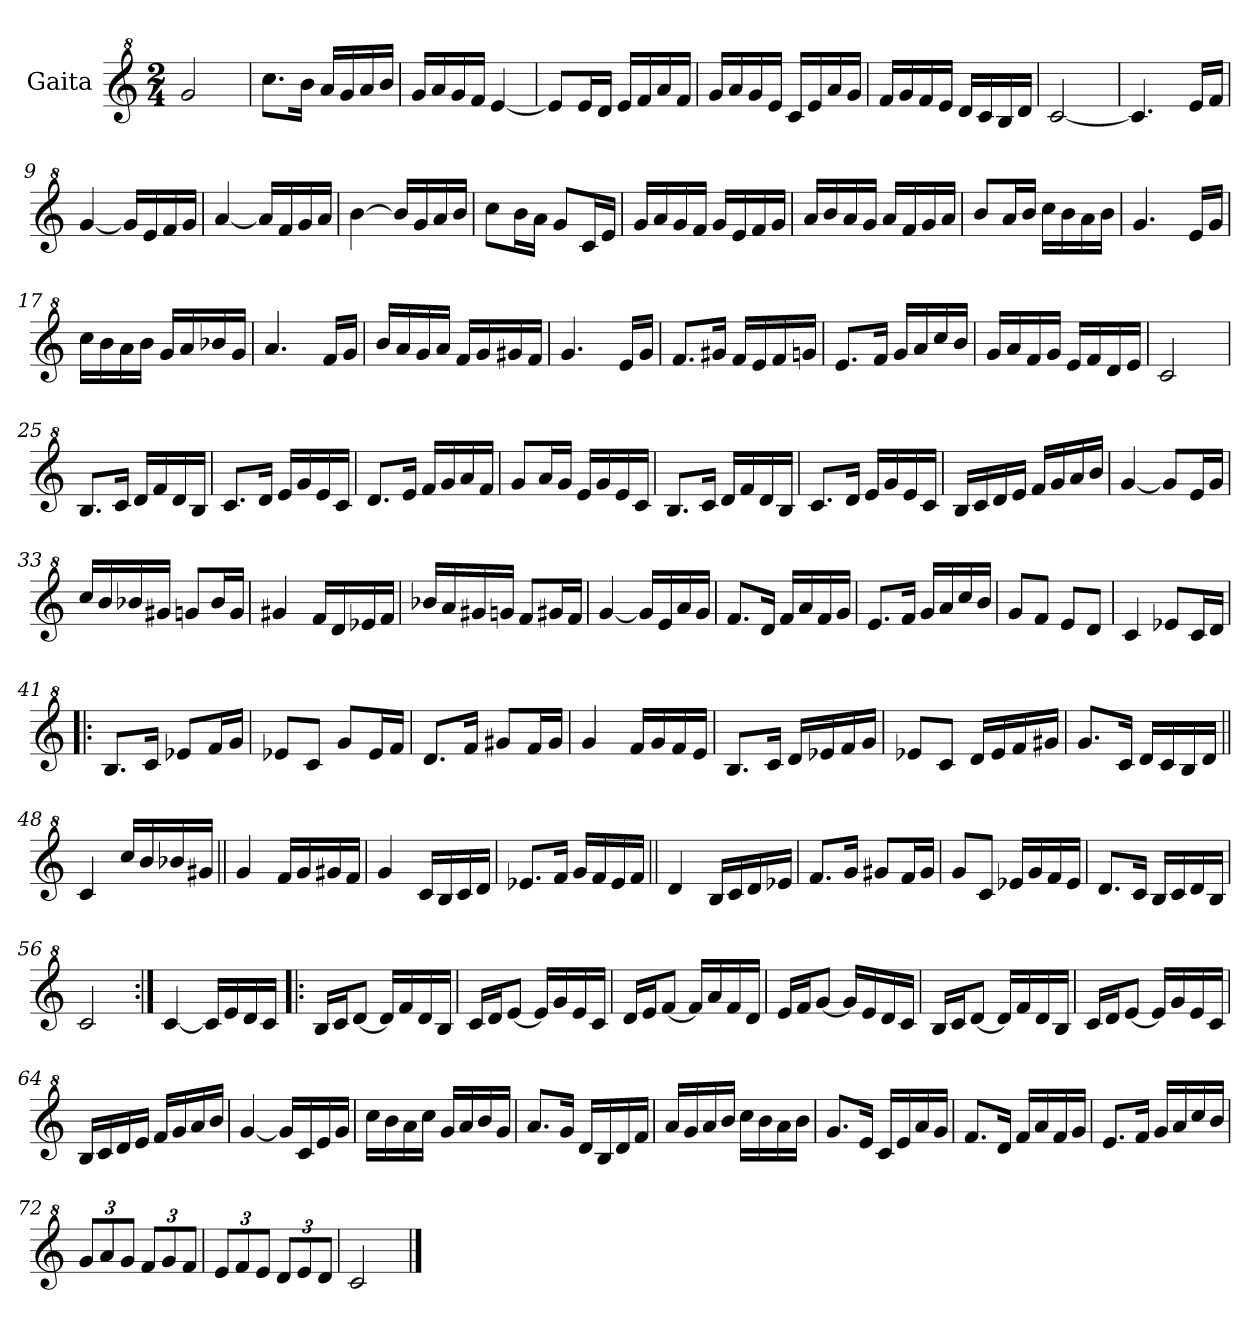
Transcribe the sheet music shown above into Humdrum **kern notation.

**kern
*part1
*staff1
*I"Gaita
*clefG^2
*k[]
*M2/4
*MM88
=1
2gg/
=2
8.ccc\L
16bb\Jk
16aa/LL
16gg/
16aa/
16bb/JJ
=3
16gg/LL
16aa/
16gg/
16ff/JJ
[4ee/
=4
8ee/L]
16ee/L
16dd/JJ
16ee/LL
16ff/
16aa/
16ff/JJ
=5
16gg/LL
16aa/
16gg/
16ee/JJ
16cc/LL
16ee/
16aa/
16gg/JJ
=6
16ff/LL
16gg/
16ff/
16ee/JJ
16dd/LL
16cc/
16b/
16dd/JJ
=7
[2cc/
=8
4.cc/]
16ee/LL
16ff/JJ
!!LO:LB:g=z
=9
[4gg/
16gg/LL]
16ee/
16ff/
16gg/JJ
=10
[4aa/
16aa/LL]
16ff/
16gg/
16aa/JJ
=11
[4bb\
16bb/LL]
16gg/
16aa/
16bb/JJ
=12
8ccc\L
16bb\L
16aa\JJ
8gg/L
16cc/L
16ee/JJ
=13
16gg/LL
16aa/
16gg/
16ff/JJ
16gg/LL
16ee/
16ff/
16gg/JJ
=14
16aa/LL
16bb/
16aa/
16gg/JJ
16aa/LL
16ff/
16gg/
16aa/JJ
=15
8bb/L
16aa/L
16bb/JJ
16ccc\LL
16bb\
16aa\
16bb\JJ
!!LO:LB:g=z
=16
4.gg/
16ee/LL
16gg/JJ
=17
16ccc\LL
16bb\
16aa\
16bb\JJ
16gg/LL
16aa/
16bb-X/
16gg/JJ
=18
4.aa/
16ff/LL
16gg/JJ
=19
16bb/LL
16aa/
16gg/
16aa/JJ
16ff/LL
16gg/
16gg#X/
16ff/JJ
=20
4.gg/
16ee/LL
16gg/JJ
=21
8.ff/L
16gg#X/Jk
16ff/LL
16ee/
16ff/
16ggn/JJ
=22
8.ee/L
16ff/Jk
16gg/LL
16aa/
16ccc/
16bb/JJ
!!LO:LB:g=z
=23
16gg/LL
16aa/
16ff/
16gg/JJ
16ee/LL
16ff/
16dd/
16ee/JJ
=24
2cc/
=25
8.b/L
16cc/Jk
16dd/LL
16ff/
16dd/
16b/JJ
=26
8.cc/L
16dd/Jk
16ee/LL
16gg/
16ee/
16cc/JJ
=27
8.dd/L
16ee/Jk
16ff/LL
16gg/
16aa/
16ff/JJ
=28
8gg/L
16aa/L
16gg/JJ
16ee/LL
16gg/
16ee/
16cc/JJ
=29
8.b/L
16cc/Jk
16dd/LL
16ff/
16dd/
16b/JJ
!!LO:LB:g=z
=30
8.cc/L
16dd/Jk
16ee/LL
16gg/
16ee/
16cc/JJ
=31
16b/LL
16cc/
16dd/
16ee/JJ
16ff/LL
16gg/
16aa/
16bb/JJ
=32
[4gg/
8gg/L]
16ee/L
16gg/JJ
=33
16ccc/LL
16bb/
16bb-X/
16gg#X/JJ
8ggn/L
16bb-/L
16gg/JJ
=34
4gg#X/
16ff/LL
16dd/
16ee-X/
16ff/JJ
=35
16bb-X/LL
16aa/
16gg#X/
16ggn/JJ
8ff/L
16gg#X/L
16ff/JJ
!!LO:LB:g=z
=36
[4gg/
16gg/LL]
16ee/
16aa/
16gg/JJ
=37
8.ff/L
16dd/Jk
16ff/LL
16aa/
16ff/
16gg/JJ
=38
8.ee/L
16ff/Jk
16gg/LL
16aa/
16ccc/
16bb/JJ
=39
8gg/L
8ff/J
8ee/L
8dd/J
=40
4cc/
8ee-X/L
16cc/L
16dd/JJ
=41!|:
8.b/L
16cc/Jk
8ee-X/L
16ff/L
16gg/JJ
=42
8ee-X/L
8cc/J
8gg/L
16ee-/L
16ff/JJ
=43
8.dd/L
16ff/Jk
8gg#X/L
16ff/L
16gg#/JJ
!!LO:LB:g=z
=44
4gg/
16ff/LL
16gg/
16ff/
16ee/JJ
=45
8.b/L
16cc/Jk
16dd/LL
16ee-X/
16ff/
16gg/JJ
=46
8ee-X/L
8cc/J
16dd/LL
16ee-/
16ff/
16gg#X/JJ
=47
8.gg/L
16cc/Jk
16dd/LL
16cc/
16b/
16dd/JJ
=48||
4cc/
16ccc/LL
16bb/
16bb-X/
16gg#X/JJ
=49||
*MM60
4gg/
16ff/LL
16gg/
16gg#X/
16ff/JJ
=50
4gg/
16cc/LL
16b/
16cc/
16dd/JJ
!!LO:LB:g=z
=51
8.ee-X/L
16ff/Jk
16gg/LL
16ff/
16ee-/
16ff/JJ
=52||
*MM88
4dd/
16b/LL
16cc/
16dd/
16ee-X/JJ
=53
8.ff/L
16gg/Jk
8gg#X/L
16ff/L
16gg#/JJ
=54
8gg/L
8cc/J
16ee-X/LL
16gg/
16ff/
16ee-/JJ
=55
8.dd/L
16cc/Jk
16b/LL
16cc/
16dd/
16b/JJ
=56
2cc/
=57:|!
[4cc/
16cc/LL]
16ee/
16dd/
16cc/JJ
!!LO:LB:g=z
=58!|:
16b/LL
16cc/J
[8dd/J
16dd/LL]
16ff/
16dd/
16b/JJ
=59
16cc/LL
16dd/J
[8ee/J
16ee/LL]
16gg/
16ee/
16cc/JJ
=60
16dd/LL
16ee/J
[8ff/J
16ff/LL]
16aa/
16ff/
16dd/JJ
=61
16ee/LL
16ff/J
[8gg/J
16gg/LL]
16ee/
16dd/
16cc/JJ
=62
16b/LL
16cc/J
[8dd/J
16dd/LL]
16ff/
16dd/
16b/JJ
=63
16cc/LL
16dd/J
[8ee/J
16ee/LL]
16gg/
16ee/
16cc/JJ
!!LO:LB:g=z
=64
16b/LL
16cc/
16dd/
16ee/JJ
16ff/LL
16gg/
16aa/
16bb/JJ
=65
[4gg/
16gg/LL]
16cc/
16ee/
16gg/JJ
=66
16ccc\LL
16bb\
16aa\
16ccc\JJ
16gg/LL
16aa/
16bb/
16gg/JJ
=67
8.aa/L
16gg/Jk
16dd/LL
16b/
16dd/
16ff/JJ
=68
16aa/LL
16gg/
16aa/
16bb/JJ
16ccc\LL
16bb\
16aa\
16bb\JJ
=69
8.gg/L
16ee/Jk
16cc/LL
16ee/
16aa/
16gg/JJ
!!LO:LB:g=z
=70
8.ff/L
16dd/Jk
16ff/LL
16aa/
16ff/
16gg/JJ
=71
8.ee/L
16ff/Jk
16gg/LL
16aa/
16ccc/
16bb/JJ
=72
*Xbrackettup
12gg/L
12aa/
12gg/J
12ff/L
12gg/
12ff/J
=73
12ee/L
12ff/
12ee/J
12dd/L
12ee/
12dd/J
=74
2cc/
==
*-
